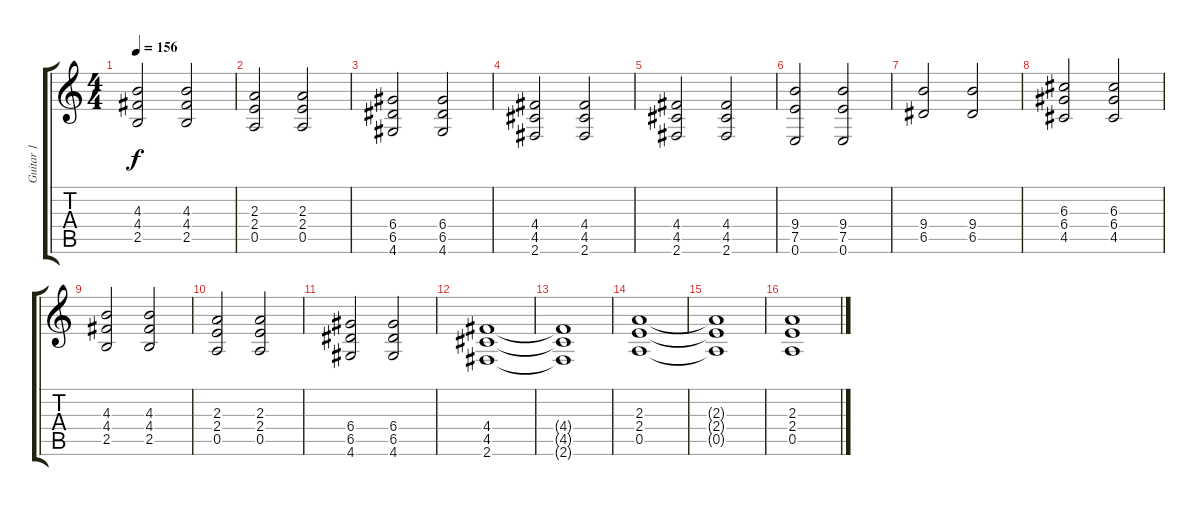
\track ("Guitar 1" "Guitar 1") {instrument distortionguitar}
\staff {score tabs}
\tuning (E4 B3 G3 D3 A2 E2) {hide}
\ts (4 4)
\tempo 156
\clef g2
\ks c
(4.3 4.4 2.5).2{dy f} (4.3 4.4 2.5).2 |
(2.3 2.4 0.5).2 (2.3 2.4 0.5).2 |
(6.4 6.5 4.6).2 (6.4 6.5 4.6).2 |
(4.4 4.5 2.6).2 (4.4 4.5 2.6).2 |
(4.4 4.5 2.6).2 (4.4 4.5 2.6).2 |
(9.4 7.5 0.6).2 (9.4 7.5 0.6).2 |
(9.4 6.5).2 (9.4 6.5).2 |
(6.3 6.4 4.5).2 (6.3 6.4 4.5).2 |
(4.3 4.4 2.5).2 (4.3 4.4 2.5).2 |
(2.3 2.4 0.5).2 (2.3 2.4 0.5).2 |
(6.4 6.5 4.6).2 (6.4 6.5 4.6).2 |
(4.4 4.5 2.6).1 |
(4.4{t} 4.5{t} 2.6{t}).1 |
(2.3 2.4 0.5).1 |
(2.3{t} 2.4{t} 0.5{t}).1 |
(2.3 2.4 0.5).1
